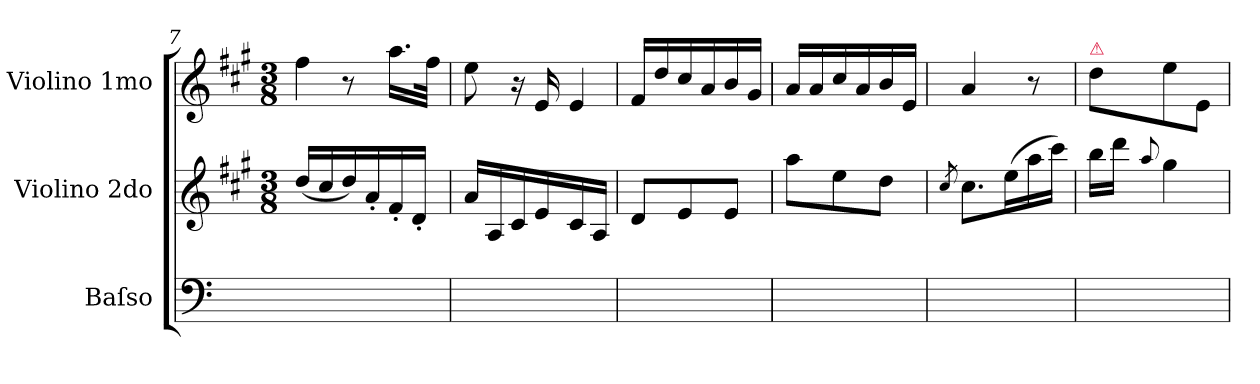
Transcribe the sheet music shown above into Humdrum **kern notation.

**kern	**kern	**kern
*part3	*part2	*part1
*staff3	*staff2	*staff1
*I"Baſso	*I"Violino 2do	*I"Violino 1mo
*I'b	*I'vl 2	*I'vl 1
*clefF4	*clefG2	*clefG2
*k[]	*k[f#c#g#]	*k[f#c#g#]
*	*A:	*A:
*	*M3/8	*M3/8
=7	=7	=7
!	!	!LO:N:vis=4
4.ryy	(16dd/LL	8ff#\
.	16cc#/	.
.	16dd/)	8r
.	16a'/	.
.	16f#'/	16.aa\LL
.	16d'/JJ	.
.	.	32ff#\JJk
=8	=8	=8
4.ryy	16a/LL	8ee\
.	16A/	.
.	16c#/	16r
.	16e/	16e/
!	!	!LO:N:vis=4
.	16c#/	8e/
.	16A/JJ	.
=9	=9	=9
4.ryy	8d/L	16f#/LL
.	.	16dd/
.	8e/	16cc#/
.	.	16a/
.	8e/J	16b/
.	.	16g#/JJ
=10	=10	=10
4.ryy	8aa\L	16a/LL
.	.	16a/
.	8ee\	16cc#/
.	.	16a/
.	8dd\J	16b/
.	.	16e/JJ
=11	=11	=11
.	8qcc#/	.
4.ryy	8.cc#\L	4a/
.	(16ee\L	.
.	16aa\	8r
.	16ccc#\JJ)	.
=12	=12	=12
!	!	!LO:TX:a:color=crimson:t=⚠
4.ryy	16bb\LL	8dd\L
.	16ddd\JJ	.
.	8qqaa/	.
.	4gg#\	8ee\
.	.	8e/J
=	=	=
*-	*-	*-
